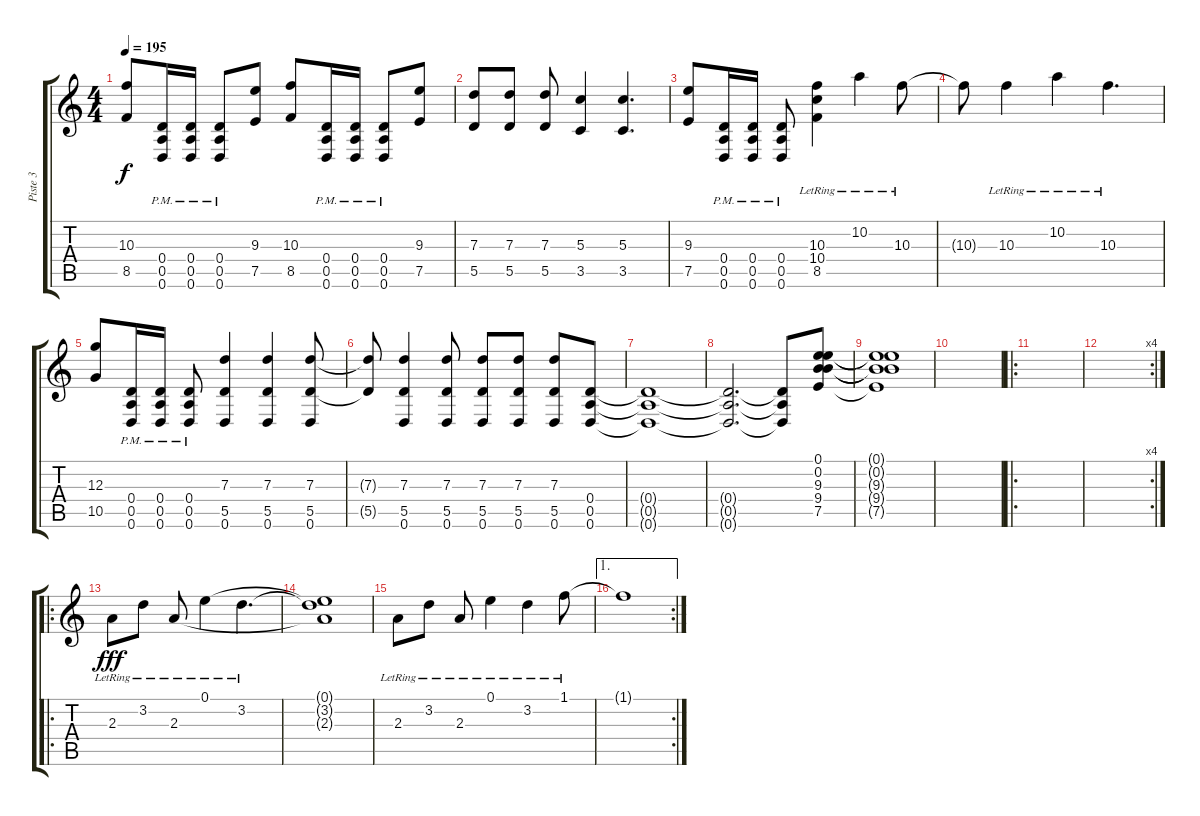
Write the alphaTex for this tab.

\track ("Piste 3" "Piste 3") {instrument overdrivenguitar}
\staff {score tabs}
\tuning (E4 B3 G3 D3 A2 D2) {hide}
\ts (4 4)
\tempo 195
\clef g2
\ks c
(10.3 8.5).8{dy f} (0.4{pm} 0.5{pm} 0.6{pm}).16 (0.4{pm} 0.5{pm} 0.6{pm}).16 (0.4{pm} 0.5{pm} 0.6{pm}).8 (9.3 7.5).8 (10.3 8.5).8 (0.4{pm} 0.5{pm} 0.6{pm}).16 (0.4{pm} 0.5{pm} 0.6{pm}).16 (0.4{pm} 0.5{pm} 0.6{pm}).8 (9.3 7.5).8 |
(7.3 5.5).8 (7.3 5.5).8 (7.3 5.5).8 (5.3 3.5).4 (5.3 3.5).4{d} |
(9.3 7.5).8 (0.4{pm} 0.5{pm} 0.6{pm}).16 (0.4{pm} 0.5{pm} 0.6{pm}).16 (0.4{pm} 0.5{pm} 0.6{pm}).8 (10.3{lr} 10.4{lr} 8.5).4 10.2{lr}.4 10.3{lr}.8 |
10.3{t}.8 10.3{lr}.4 10.2{lr}.4 10.3{lr}.4{d} |
(12.3 10.5).8 (0.4{pm} 0.5{pm} 0.6{pm}).16 (0.4{pm} 0.5{pm} 0.6{pm}).16 (0.4{pm} 0.5{pm} 0.6{pm}).8 (7.3 5.5 0.6).4 (7.3 5.5 0.6).4 (7.3 5.5 0.6).8 |
(7.3{t} 5.5{t}).8 (7.3 5.5 0.6).4 (7.3 5.5 0.6).8 (7.3 5.5 0.6).8 (7.3 5.5 0.6).8 (7.3 5.5 0.6).8 (0.4 0.5 0.6).8 |
(0.4{t} 0.5{t} 0.6{t}).1 |
(0.4{t} 0.5{t} 0.6{t}).2{d} (0.4{t} 0.5{t} 0.6{t}).8 (0.1 0.2 9.3 9.4 7.5).8 |
(0.1{t} 0.2{t} 9.3{t} 9.4{t} 7.5{t}).1 |
|
\ro
|
\rc 4
|
\ro
2.3{lr}.8{dy fff volume 12} 3.2{lr}.8 2.3{lr}.8 0.1{lr}.4 3.2{lr}.4{d} |
(0.1{t} 3.2{t} 2.3{t}).1 |
2.3{lr}.8 3.2{lr}.8 2.3{lr}.8 0.1{lr}.4 3.2{lr}.4 1.1{lr}.8 |
\ae 1
\rc 2
1.1{t}.1
